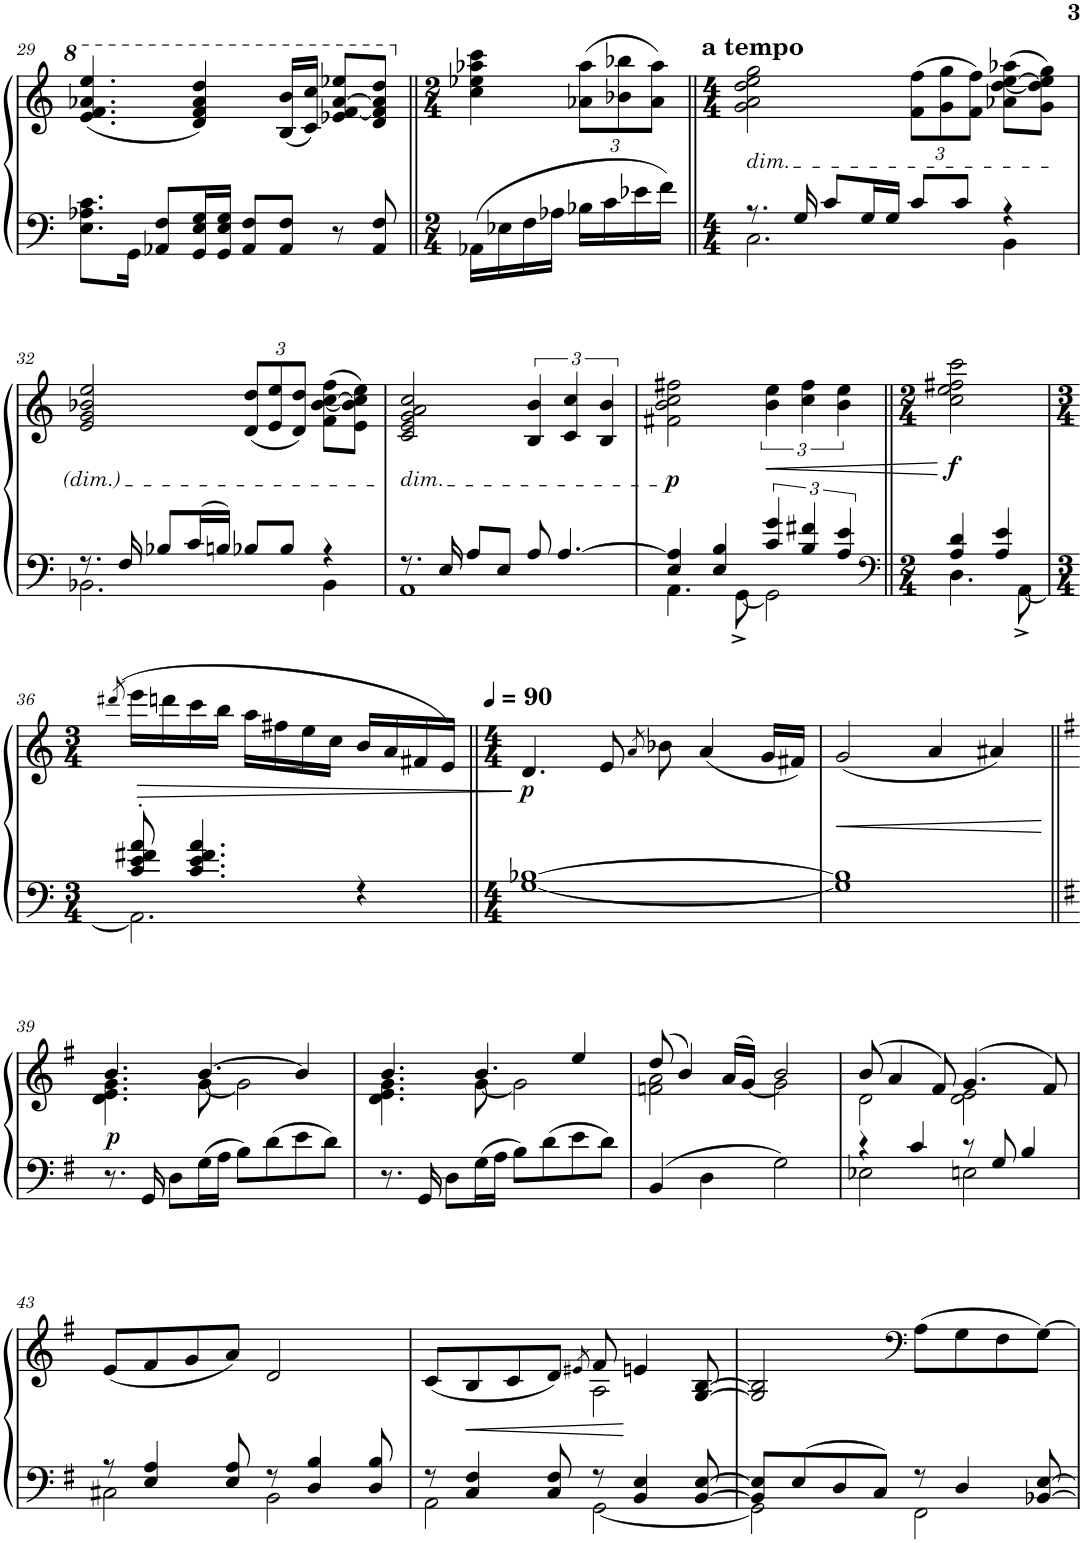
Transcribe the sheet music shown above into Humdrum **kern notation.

**kern	**kern	**dynam
*part1	*part1	*part1
*staff2	*staff1	*staff1/2
*I"Piano	*	*
*I'Pno.	*	*
!!LO:PB:g=z
*clefF4	*clefG2	*
*k[]	*k[]	*
*M4/4	*M4/4	*
=29	=29	=29
8.E\ 8.A-X\ 8.c\L	(4.ee/ 4.ff/ 4.aa-X/ 4.eee/	.
16GG\Jk	.	.
8AA-X/ 8F/L	.	.
16GG/ 16E/ 16G/L	4dd/ 4ff/ 4aa-/ 4ddd/)	.
16GG/ 16E/ 16G/JJ	.	.
8AA-/ 8F/L	.	.
8AA-/ 8F/J	(16b/ 16bb/LL	.
.	16cc/ 16ccc/JJ)	.
8r	8ee-X/ [8ff/ [8aa-/ 8eee-X/L	.
8AA-/ 8F/	8dd/ 8ff/] 8aa-/] 8ddd/J	.
=30||	=30||	=30||
*M2/4	*M2/4	*
16AA-X\LL	4cc\ 4ee-X\ 4aa-X\ 4ccc\	.
16E-X\	.	.
16F\	.	.
16A-X\JJ	.	.
*	*Xbrackettup	*
16B-X\LL	(12a-X\ 12aa-\L	.
16c\	.	.
.	12b-X\ 12bb-X\	.
16e-X\	.	.
.	12a-\ 12aa-\J)	.
16f\JJ	.	.
=31||	=31||	=31||
*M4/4	*M4/4	*
*^	*	*
!	!	!LO:TX:a:B:t=a tempo	!
!	!	!LO:TX:b:i:t=dim.	!
8.r	2.C\	2g\ 2a\ 2dd\ 2ee\ 2gg\	.
16G/	.	.	.
8c/L	.	.	.
16G/L	.	.	.
16G/JJ	.	.	.
8c/L	.	(12f\ 12ff\L	.
.	.	12g\ 12gg\	.
8c/J	.	.	.
.	.	12f\ 12ff\J)	.
4r	4BB\	(8a-X\ [8dd\ [8ee\ 8aa-X\L	.
.	.	8g\ 8dd\] 8ee\] 8gg\J)	.
!!LO:LB:g=z
=32	=32	=32	=32
8.r	2.BB-X\	2e/ 2g/ 2b-X/ 2ee/	.
16F/	.	.	.
8B-X/L	.	.	.
16c/L	.	.	.
16Bn/JJ	.	.	.
8B-X/L	.	(12d/ 12dd/L	.
.	.	12e/ 12ee/	.
8B-/J	.	.	.
.	.	12d/ 12dd/J)	.
4r	4BB-\	(8f\ [8b-\ [8cc\ 8ff\L	.
.	.	8e\ 8b-\] 8cc\] 8ee\J)	.
=33	=33	=33	=33
!	!	!LO:TX:b:i:t=dim.	!
8.r	1AA	2c/ 2e/ 2g/ 2a/ 2cc/	.
16E/	.	.	.
8A/L	.	.	.
8E/J	.	.	.
*	*	*brackettup	*
8A/	.	6B/ 6b/	.
[4.A/	.	.	.
.	.	6c/ 6cc/	.
.	.	6B/ 6b/	.
=34	=34	=34	=34
!	!	!	!LO:DY:b
4E/ 4A/]	4.AA\	2f#X\ 2b\ 2cc\ 2ff#X\	p
4E/ 4B/	.	.	.
.	[8GG^\	.	.
!	!	!	!LO:HP:b
6c/ 6g/	2GG\]	6b\ 6ee\	<
6B/ 6f#X/	.	6cc\ 6ff#\	.
6A/ 6e/	.	6b\ 6ee\	.
*v	*v	*	*
.	.	[
=35||	=35||	=35||
*clefF4	*	*
*M2/4	*M2/4	*
*^	*	*
!	!	!	!LO:DY:b
4A/ 4d/	4.D\	2cc\ 2ee\ 2ff#X\ 2ccc\	f
4A/ 4e/	.	.	.
.	[8AA^\	.	.
!!LO:LB:g=z
=36	=36	=36	=36
*M3/4	*	*M3/4	*
.	.	(8qddd#X/	.
8c/' 8e/' 8f#X/' 8a/'	2.AA\]	16eee\LL	.
.	.	16dddn\	.
4.c/ 4.e/ 4.f#/ 4.a/	.	16ccc\	.
.	.	16bb\JJ	.
.	.	16aa\LL	.
.	.	16ff#X\	.
.	.	16ee\	.
.	.	16cc\JJ	.
4r	.	16b/LL	.
.	.	16a/	.
.	.	16f#X/	.
.	.	16e/JJ)	.
*v	*v	*	*
=37||	=37||	=37||
*k[]	*k[]	*
*M4/4	*M4/4	*
*	*MM90	*
!	!	!LO:DY:b
[1G [1B-X	4.d/	p
.	8e/	.
.	8qa/	.
.	8b-X\	.
.	(4a/	.
.	16g/LL	.
.	16f#X/JJ)	.
=38	=38	=38
!	!	!LO:HP:b
1G] 1B-]	(2g/	<
.	4a/	.
.	4a#X/)	.
.	.	[
!!LO:LB:g=z
=39||	=39||	=39||
*k[f#]	*k[f#]	*
*	*^	*
!	!	!	!LO:DY:b
8.r	4.b/	4.d\ 4.e\ 4.g\	p
16GG/	.	.	.
8D\L	.	.	.
16G\L	[4.b/	[8g\	.
16A\JJ	.	.	.
8B\L	.	2g\]	.
8d\	.	.	.
8e\	4b/]	.	.
8d\J	.	.	.
=40	=40	=40	=40
8.r	4.b/	4.d\ 4.e\ 4.g\	.
16GG/	.	.	.
8D\L	.	.	.
16G\L	4.b/	[8g\	.
16A\JJ	.	.	.
8B\L	.	2g\]	.
8d\	.	.	.
8e\	4ee/	.	.
8d\J	.	.	.
=41	=41	=41	=41
4BB/	(8dd/	2fn\ 2a\	.
.	4b/)	.	.
4D\	.	.	.
.	(16a/LL	.	.
.	[<16g/JJ)	.	.
2G\	2b/	2g\]	.
=42	=42	=42	=42
*^	*	*	*
4r	2E-X\	(8b/	2d\	.
.	.	4a/	.	.
4c/	.	.	.	.
.	.	8f#/)	.	.
8r	2En\	(4.g/	2d\ 2e\	.
8G/	.	.	.	.
4B/	.	.	.	.
.	.	8f#/)	.	.
*	*	*v	*v	*
!!LO:LB:g=z
=43	=43	=43	=43
8r	2C#X\	(8e/L	.
4E/ 4A/	.	8f#/	.
.	.	8g/	.
8E/ 8A/	.	8a/J)	.
8r	2BB\	2d/	.
4D/ 4B/	.	.	.
8D/ 8B/	.	.	.
=44	=44	=44	=44
*	*	*^	*
8r	2AA\	(8c/L	2ryy	.
!	!	!	!	!LO:HP:b
4C/ 4F#/	.	8B/	.	<
.	.	8c/	.	.
8C/ 8F#/	.	8d/J)	.	.
.	.	8qe#X/	.	.
8r	[2GG\	8f#/	2A\	.
4BB/ 4E/	.	4en/	.	[
[8BB/ [8E/	.	[8G/ [8B/	.	.
*	*	*v	*v	*
=45	=45	=45	=45
8BB/] 8E/]L	2GG\]	2G/] 2B/]	.
8E/	.	.	.
8D/	.	.	.
8C/J	.	.	.
*	*	*clefF4	*
8r	2FF#\	(8A\L	.
4D/	.	8G\	.
.	.	8F#\	.
[8BB-X/ [8E/	.	[8G\J)	.
*v	*v	*	*
=	=	=
*-	*-	*-
